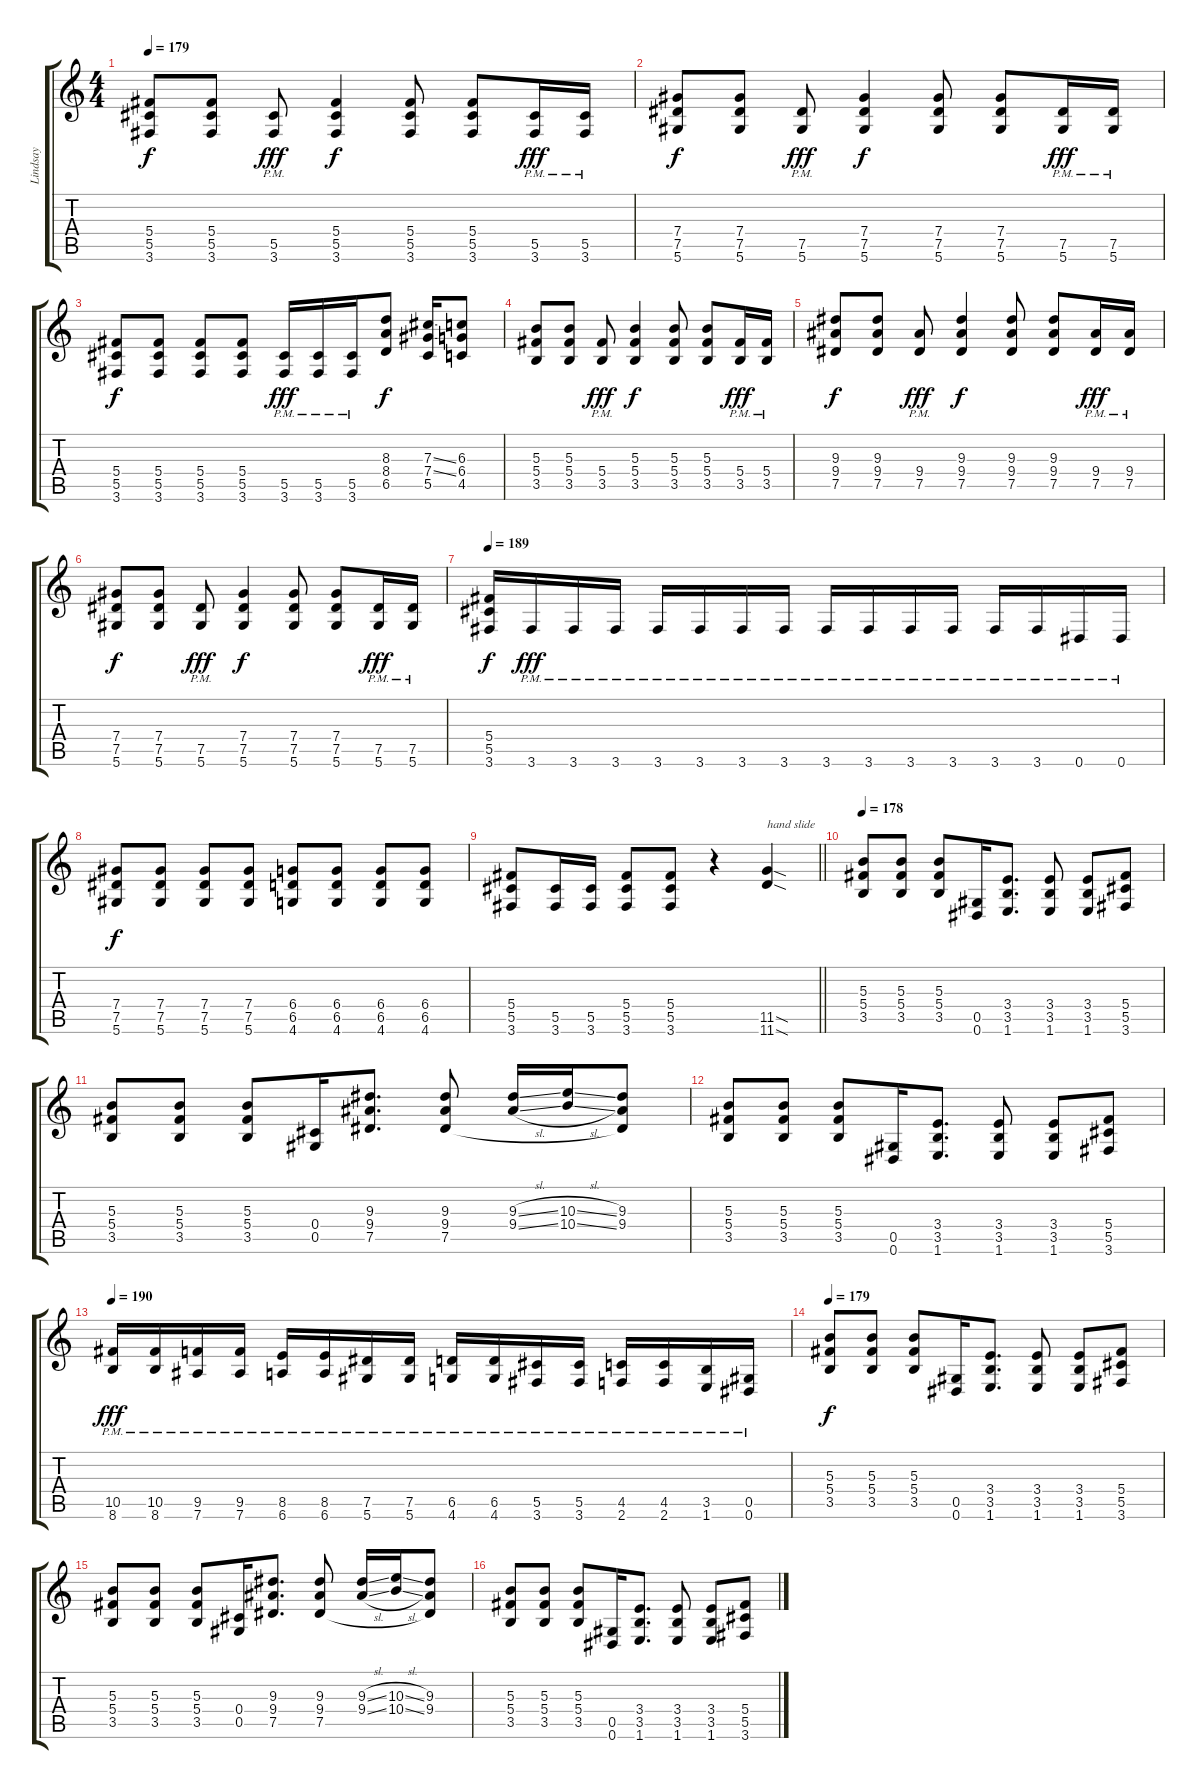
\track ("Lindsay" "Lindsay") {instrument distortionguitar}
\staff {score tabs}
\tuning (Eb4 Bb3 Gb3 Db3 Ab2 Eb2) {hide}
\ts (4 4)
\tempo 179
\clef g2
\ks c
(5.4 5.5 3.6).8{dy f} (5.4 5.5 3.6).8 (5.5{pm} 3.6{pm}).8{dy fff} (5.4 5.5 3.6).4{dy f} (5.4 5.5 3.6).8 (5.4 5.5 3.6).8 (5.5{pm} 3.6{pm}).16{dy fff} (5.5{pm} 3.6{pm}).16 |
(7.4 7.5 5.6).8{dy f} (7.4 7.5 5.6).8 (7.5{pm} 5.6{pm}).8{dy fff} (7.4 7.5 5.6).4{dy f} (7.4 7.5 5.6).8 (7.4 7.5 5.6).8 (7.5{pm} 5.6{pm}).16{dy fff} (7.5{pm} 5.6{pm}).16 |
(5.4 5.5 3.6).8{dy f} (5.4 5.5 3.6).8 (5.4 5.5 3.6).8 (5.4 5.5 3.6).8 (5.5{pm} 3.6{pm}).16{dy fff} (5.5{pm} 3.6{pm}).16 (5.5{pm} 3.6{pm}).16 (8.3 8.4 6.5).8{dy f} (7.3{ss} 7.4{ss} 5.5).16 (6.3 6.4 4.5).8 |
(5.3 5.4 3.5).8 (5.3 5.4 3.5).8 (5.4{pm} 3.5{pm}).8{dy fff} (5.3 5.4 3.5).4{dy f} (5.3 5.4 3.5).8 (5.3 5.4 3.5).8 (5.4{pm} 3.5{pm}).16{dy fff} (5.4{pm} 3.5{pm}).16 |
(9.3 9.4 7.5).8{dy f} (9.3 9.4 7.5).8 (9.4{pm} 7.5{pm}).8{dy fff} (9.3 9.4 7.5).4{dy f} (9.3 9.4 7.5).8 (9.3 9.4 7.5).8 (9.4{pm} 7.5{pm}).16{dy fff} (9.4{pm} 7.5{pm}).16 |
(7.4 7.5 5.6).8{dy f} (7.4 7.5 5.6).8 (7.5{pm} 5.6{pm}).8{dy fff} (7.4 7.5 5.6).4{dy f} (7.4 7.5 5.6).8 (7.4 7.5 5.6).8 (7.5{pm} 5.6{pm}).16{dy fff} (7.5{pm} 5.6{pm}).16 |
\tempo 189
(5.4 5.5 3.6).16{dy f} 3.6{pm}.16{dy fff} 3.6{pm}.16 3.6{pm}.16 3.6{pm}.16 3.6{pm}.16 3.6{pm}.16 3.6{pm}.16 3.6{pm}.16 3.6{pm}.16 3.6{pm}.16 3.6{pm}.16 3.6{pm}.16 3.6{pm}.16 0.6{pm}.16 0.6{pm}.16 |
(7.4 7.5 5.6).8{dy f} (7.4 7.5 5.6).8 (7.4 7.5 5.6).8 (7.4 7.5 5.6).8 (6.4 6.5 4.6).8 (6.4 6.5 4.6).8 (6.4 6.5 4.6).8 (6.4 6.5 4.6).8 |
\barLineRight lightlight
(5.4 5.5 3.6).8 (5.5 3.6).16 (5.5 3.6).16 (5.4 5.5 3.6).8 (5.4 5.5 3.6).8 r.4 (11.5{sod} 11.6{sod}).4{txt "hand slide"} |
\section ("" "")
\tempo 178
(5.3 5.4 3.5).8 (5.3 5.4 3.5).8 (5.3 5.4 3.5).8 (0.5 0.6).16 (3.4 3.5 1.6).8{d} (3.4 3.5 1.6).8 (3.4 3.5 1.6).8 (5.4 5.5 3.6).8 |
(5.3 5.4 3.5).8 (5.3 5.4 3.5).8 (5.3 5.4 3.5).8 (0.4 0.5).16 (9.3 9.4 7.5).8{d} (9.3 9.4 7.5).8 (9.3{sl} 9.4{sl}).16 (10.3{sl} 10.4{sl}).16 (9.3 9.4 7.5{t}).8 |
(5.3 5.4 3.5).8 (5.3 5.4 3.5).8 (5.3 5.4 3.5).8 (0.5 0.6).16 (3.4 3.5 1.6).8{d} (3.4 3.5 1.6).8 (3.4 3.5 1.6).8 (5.4 5.5 3.6).8 |
\tempo 190
(10.5{pm} 8.6{pm}).16{dy fff} (10.5{pm} 8.6{pm}).16 (9.5{pm} 7.6{pm}).16 (9.5{pm} 7.6{pm}).16 (8.5{pm} 6.6{pm}).16 (8.5{pm} 6.6{pm}).16 (7.5{pm} 5.6{pm}).16 (7.5{pm} 5.6{pm}).16 (6.5{pm} 4.6{pm}).16 (6.5{pm} 4.6{pm}).16 (5.5{pm} 3.6{pm}).16 (5.5{pm} 3.6{pm}).16 (4.5{pm} 2.6{pm}).16 (4.5{pm} 2.6{pm}).16 (3.5{pm} 1.6{pm}).16 (0.5{pm} 0.6{pm}).16 |
\tempo 179
(5.3 5.4 3.5).8{dy f} (5.3 5.4 3.5).8 (5.3 5.4 3.5).8 (0.5 0.6).16 (3.4 3.5 1.6).8{d} (3.4 3.5 1.6).8 (3.4 3.5 1.6).8 (5.4 5.5 3.6).8 |
(5.3 5.4 3.5).8 (5.3 5.4 3.5).8 (5.3 5.4 3.5).8 (0.4 0.5).16 (9.3 9.4 7.5).8{d} (9.3 9.4 7.5).8 (9.3{sl} 9.4{sl}).16 (10.3{sl} 10.4{sl}).16 (9.3 9.4 7.5{t}).8 |
(5.3 5.4 3.5).8 (5.3 5.4 3.5).8 (5.3 5.4 3.5).8 (0.5 0.6).16 (3.4 3.5 1.6).8{d} (3.4 3.5 1.6).8 (3.4 3.5 1.6).8 (5.4 5.5 3.6).8
